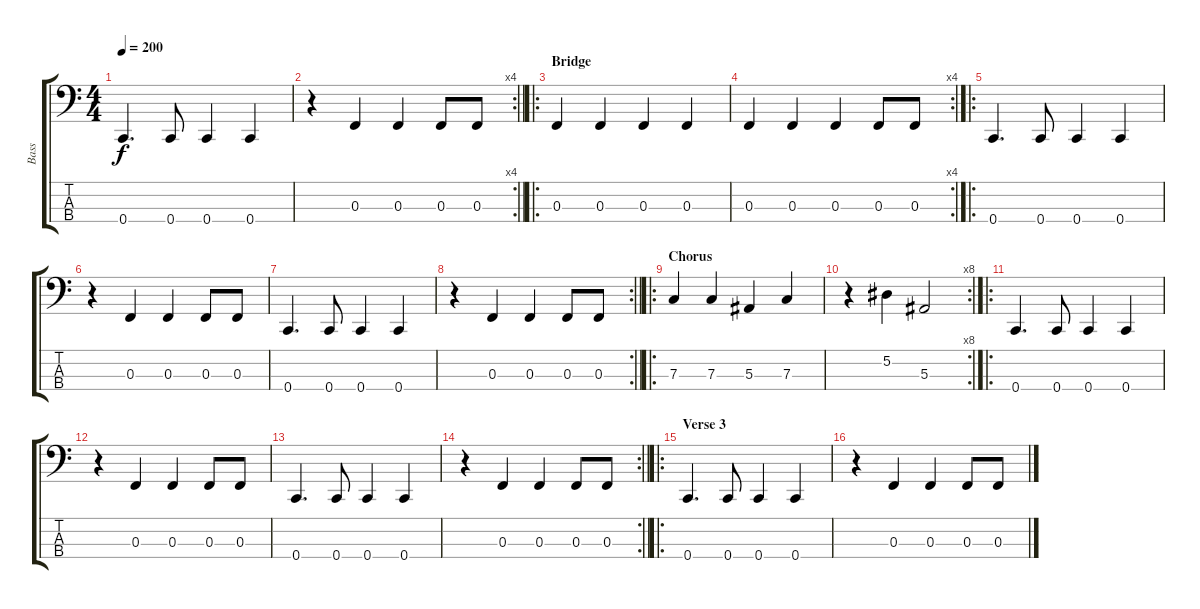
\track ("Bass" "Bass") {instrument slapbass1}
\staff {score tabs}
\tuning (Eb2 Bb1 F1 C1) {hide}
\ts (4 4)
\tempo 200
\clef f4
\ks c
0.4.4{d dy f} 0.4.8 0.4.4 0.4.4 |
\rc 4
\barLineRight lightlight
r.4 0.3.4 0.3.4 0.3.8 0.3.8 |
\ro
\section ("" "Bridge")
0.3.4 0.3.4 0.3.4 0.3.4 |
\rc 4
0.3.4 0.3.4 0.3.4 0.3.8 0.3.8 |
\ro
0.4.4{d} 0.4.8 0.4.4 0.4.4 |
r.4 0.3.4 0.3.4 0.3.8 0.3.8 |
0.4.4{d} 0.4.8 0.4.4 0.4.4 |
\rc 2
\barLineRight lightlight
r.4 0.3.4 0.3.4 0.3.8 0.3.8 |
\ro
\section ("" "Chorus")
7.3.4 7.3.4 5.3.4 7.3.4 |
\rc 8
r.4 5.2.4 5.3.2 |
\ro
0.4.4{d} 0.4.8 0.4.4 0.4.4 |
r.4 0.3.4 0.3.4 0.3.8 0.3.8 |
0.4.4{d} 0.4.8 0.4.4 0.4.4 |
\rc 2
\barLineRight lightlight
r.4 0.3.4 0.3.4 0.3.8 0.3.8 |
\ro
\section ("" "Verse 3")
0.4.4{d} 0.4.8 0.4.4 0.4.4 |
r.4 0.3.4 0.3.4 0.3.8 0.3.8
